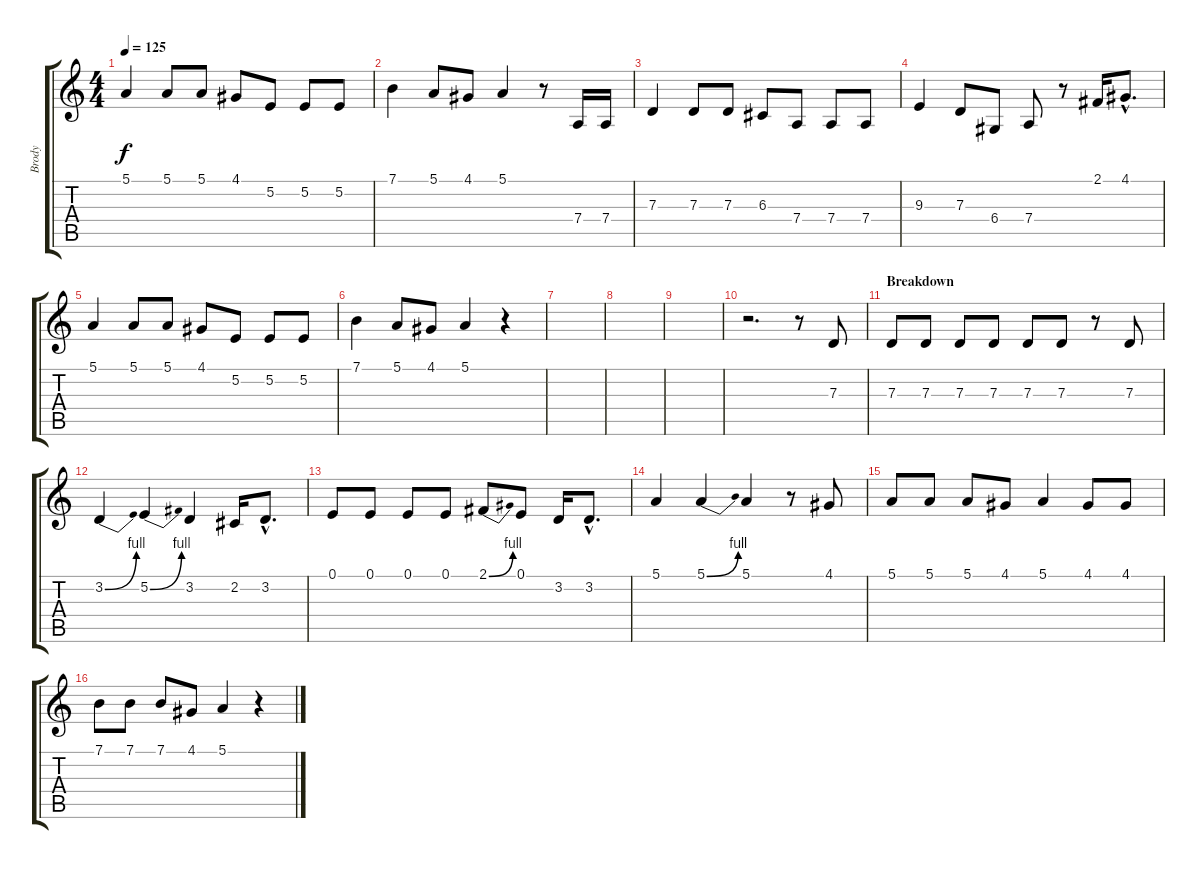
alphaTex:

\track ("Brody" "Brody") {instrument altosax}
\staff {score tabs}
\tuning (E4 B3 G3 D3 A2 E2) {hide}
\ts (4 4)
\tempo 125
\clef g2
\ks c
5.1.4{dy f} 5.1.8 5.1.8 4.1.8 5.2.8 5.2.8 5.2.8 |
7.1.4 5.1.8 4.1.8 5.1.4 r.8 7.4.16 7.4.16 |
7.3.4 7.3.8 7.3.8 6.3.8 7.4.8 7.4.8 7.4.8 |
9.3.4 7.3.8 6.4.8 7.4.8 r.8 2.1.16 4.1{hac}.8{d} |
5.1.4 5.1.8 5.1.8 4.1.8 5.2.8 5.2.8 5.2.8 |
7.1.4 5.1.8 4.1.8 5.1.4 r.4 |
|
|
|
r.2{d} r.8 7.3.8 |
\section ("" "Breakdown")
7.3.8 7.3.8 7.3.8 7.3.8 7.3.8 7.3.8 r.8 7.3.8 |
3.2{be (bend 0 0 60 4)}.4 5.2{be (bend 0 0 60 4)}.4 3.2.4 2.2.16 3.2{hac}.8{d} |
0.1.8 0.1.8 0.1.8 0.1.8 2.1{be (bend 0 0 60 4)}.8 0.1.8 3.2.16 3.2{hac}.8{d} |
5.1.4 5.1{be (bend 0 0 60 4)}.4 5.1.4 r.8 4.1.8 |
5.1.8 5.1.8 5.1.8 4.1.8 5.1.4 4.1.8 4.1.8 |
7.1.8 7.1.8 7.1.8 4.1.8 5.1.4 r.4
